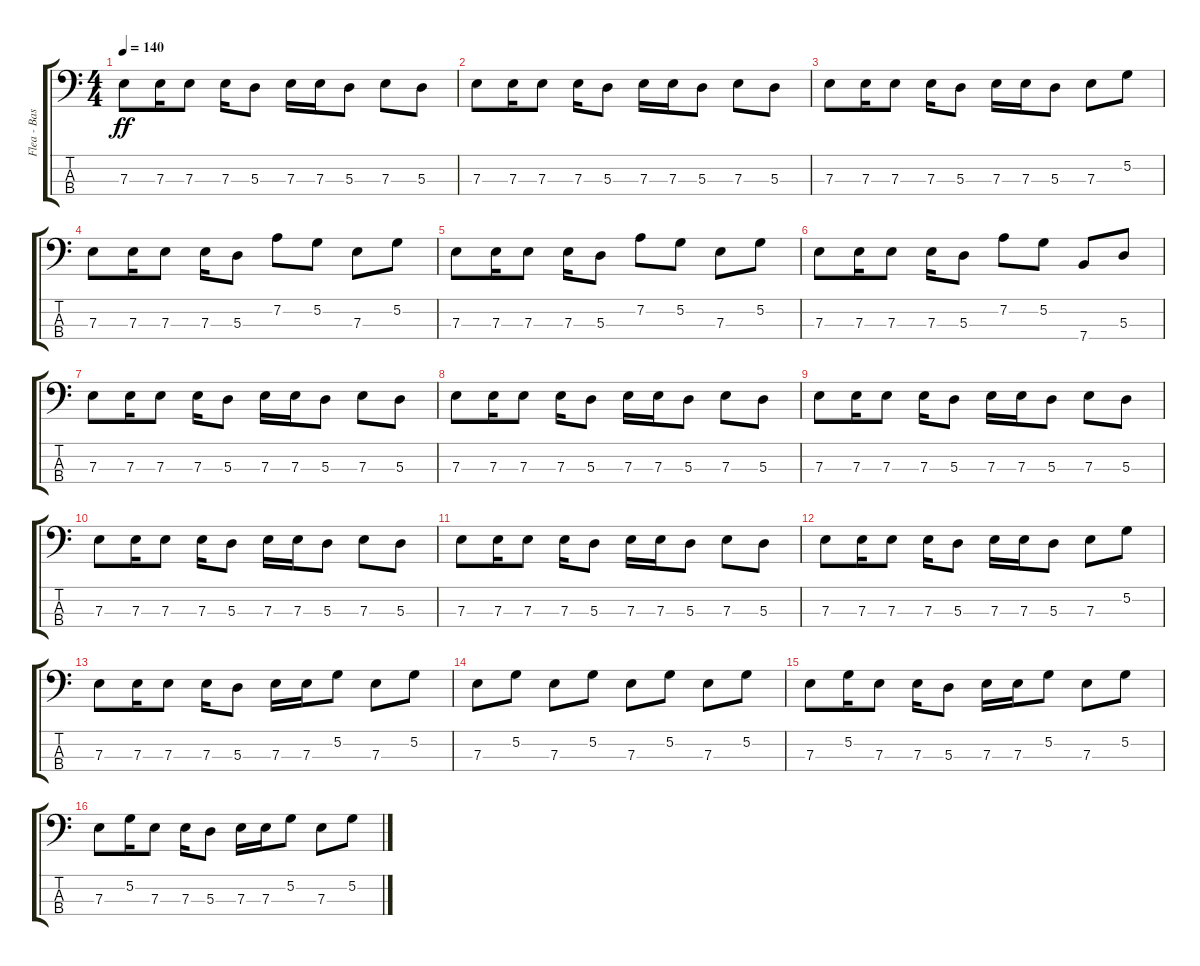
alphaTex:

\track ("Flea - Bass" "Flea - Bas") {instrument electricbassfinger}
\staff {score tabs}
\tuning (G2 D2 A1 E1) {hide}
\ts (4 4)
\tempo 140
\clef f4
\ks c
7.3.8{dy ff} 7.3.16 7.3.8 7.3.16 5.3.8 7.3.16 7.3.16 5.3.8 7.3.8 5.3.8 |
7.3.8 7.3.16 7.3.8 7.3.16 5.3.8 7.3.16 7.3.16 5.3.8 7.3.8 5.3.8 |
7.3.8 7.3.16 7.3.8 7.3.16 5.3.8 7.3.16 7.3.16 5.3.8 7.3.8 5.2.8 |
7.3.8 7.3.16 7.3.8 7.3.16 5.3.8 7.2.8 5.2.8 7.3.8 5.2.8 |
7.3.8 7.3.16 7.3.8 7.3.16 5.3.8 7.2.8 5.2.8 7.3.8 5.2.8 |
7.3.8 7.3.16 7.3.8 7.3.16 5.3.8 7.2.8 5.2.8 7.4.8 5.3.8 |
7.3.8 7.3.16 7.3.8 7.3.16 5.3.8 7.3.16 7.3.16 5.3.8 7.3.8 5.3.8 |
7.3.8 7.3.16 7.3.8 7.3.16 5.3.8 7.3.16 7.3.16 5.3.8 7.3.8 5.3.8 |
7.3.8 7.3.16 7.3.8 7.3.16 5.3.8 7.3.16 7.3.16 5.3.8 7.3.8 5.3.8 |
7.3.8 7.3.16 7.3.8 7.3.16 5.3.8 7.3.16 7.3.16 5.3.8 7.3.8 5.3.8 |
7.3.8 7.3.16 7.3.8 7.3.16 5.3.8 7.3.16 7.3.16 5.3.8 7.3.8 5.3.8 |
7.3.8 7.3.16 7.3.8 7.3.16 5.3.8 7.3.16 7.3.16 5.3.8 7.3.8 5.2.8 |
7.3.8 7.3.16 7.3.8 7.3.16 5.3.8 7.3.16 7.3.16 5.2.8 7.3.8 5.2.8 |
7.3.8 5.2.8 7.3.8 5.2.8 7.3.8 5.2.8 7.3.8 5.2.8 |
7.3.8 5.2.16 7.3.8 7.3.16 5.3.8 7.3.16 7.3.16 5.2.8 7.3.8 5.2.8 |
7.3.8 5.2.16 7.3.8 7.3.16 5.3.8 7.3.16 7.3.16 5.2.8 7.3.8 5.2.8
